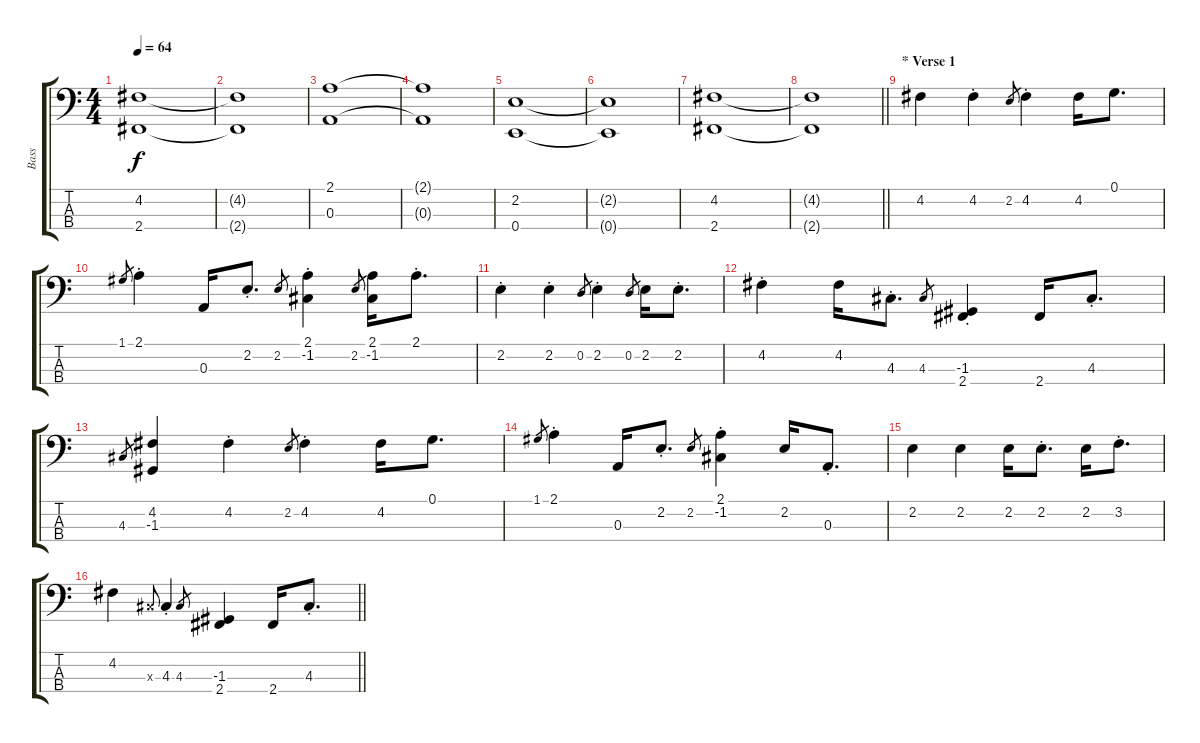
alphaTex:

\track ("Bass" "Bass") {instrument electricbassfinger}
\staff {score tabs}
\tuning (G2 D2 A1 E1) {hide}
\ts (4 4)
\tempo 64
\clef f4
\ks c
(4.2 2.4).1{dy f} |
(4.2{t} 2.4{t}).1 |
(2.1 0.3).1 |
(2.1{t} 0.3{t}).1 |
(2.2 0.4).1 |
(2.2{t} 0.4{t}).1 |
(4.2 2.4).1 |
\barLineRight lightlight
(4.2{t} 2.4{t}).1 |
\section ("" "* Verse 1")
4.2.4{volume 10 instrument electricbassfinger} 4.2{st}.4 2.2.8{gr} 4.2{st}.4 4.2.16 0.1.8{d} |
1.1.8{gr} 2.1{st}.4 0.3.16 2.2{st}.8{d} 2.2.8{gr} (2.1{st} -1.2).4 2.2.8{gr} (2.1 -1.2).16 2.1{st}.8{d} |
2.2{st}.4 2.2{st}.4 0.2.8{gr} 2.2{st}.4 0.2.8{gr} 2.2.16 2.2{st}.8{d} |
4.2{st}.4 4.2.16 4.3{st}.8{d} 4.3.8{gr} (-1.3 2.4{st}).4 2.4.16 4.3{st}.8{d} |
4.3.8{gr} (4.2 -1.3).4 4.2{st}.4 2.2.8{gr} 4.2{st}.4 4.2.16 0.1.8{d} |
1.1.8{gr} 2.1{st}.4 0.3.16 2.2{st}.8{d} 2.2.8{gr} (2.1{st} -1.2).4 2.2.16 0.3{st}.8{d} |
2.2.4 2.2.4 2.2.16 2.2{st}.8{d} 2.2.16 3.2{st}.8{d} |
\barLineRight lightlight
4.2.4 4.3{x}.8{gr onbeat} 4.3{st}.4 4.3.8{gr} (-1.3 2.4).4 2.4.16 4.3{st}.8{d}
